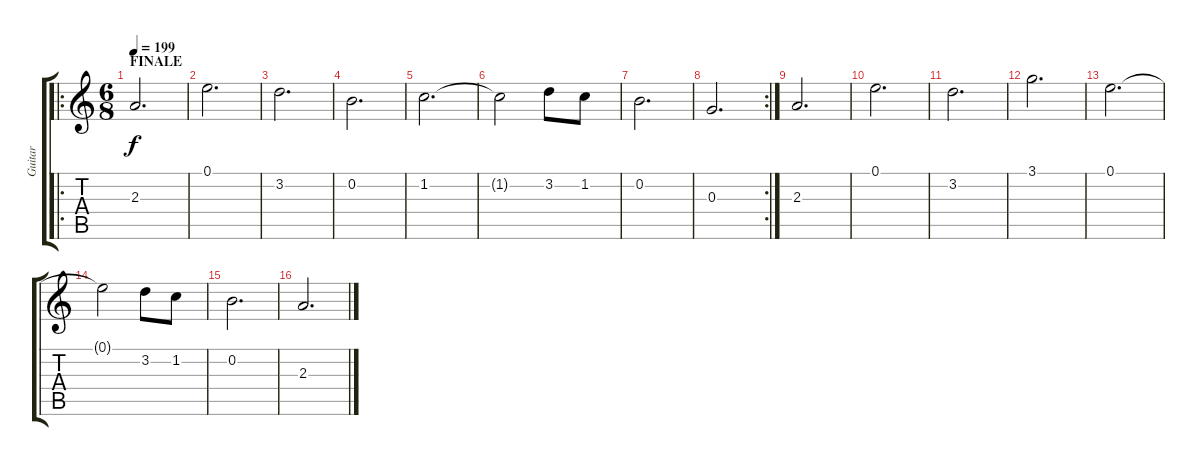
\track ("Guitar" "Guitar") {instrument distortionguitar}
\staff {score tabs}
\tuning (E4 B3 G3 D3 A2 E2) {hide}
\ro
\ts (6 8)
\section ("" "FINALE")
\tempo 199
\clef g2
\ks c
2.3.2{d dy f} |
0.1.2{d} |
3.2.2{d} |
0.2.2{d} |
1.2.2{d} |
1.2{t}.2 3.2.8 1.2.8 |
0.2.2{d} |
\rc 2
0.3.2{d} |
2.3.2{d} |
0.1.2{d} |
3.2.2{d} |
3.1.2{d} |
0.1.2{d} |
0.1{t}.2 3.2.8 1.2.8 |
0.2.2{d} |
2.3.2{d}
